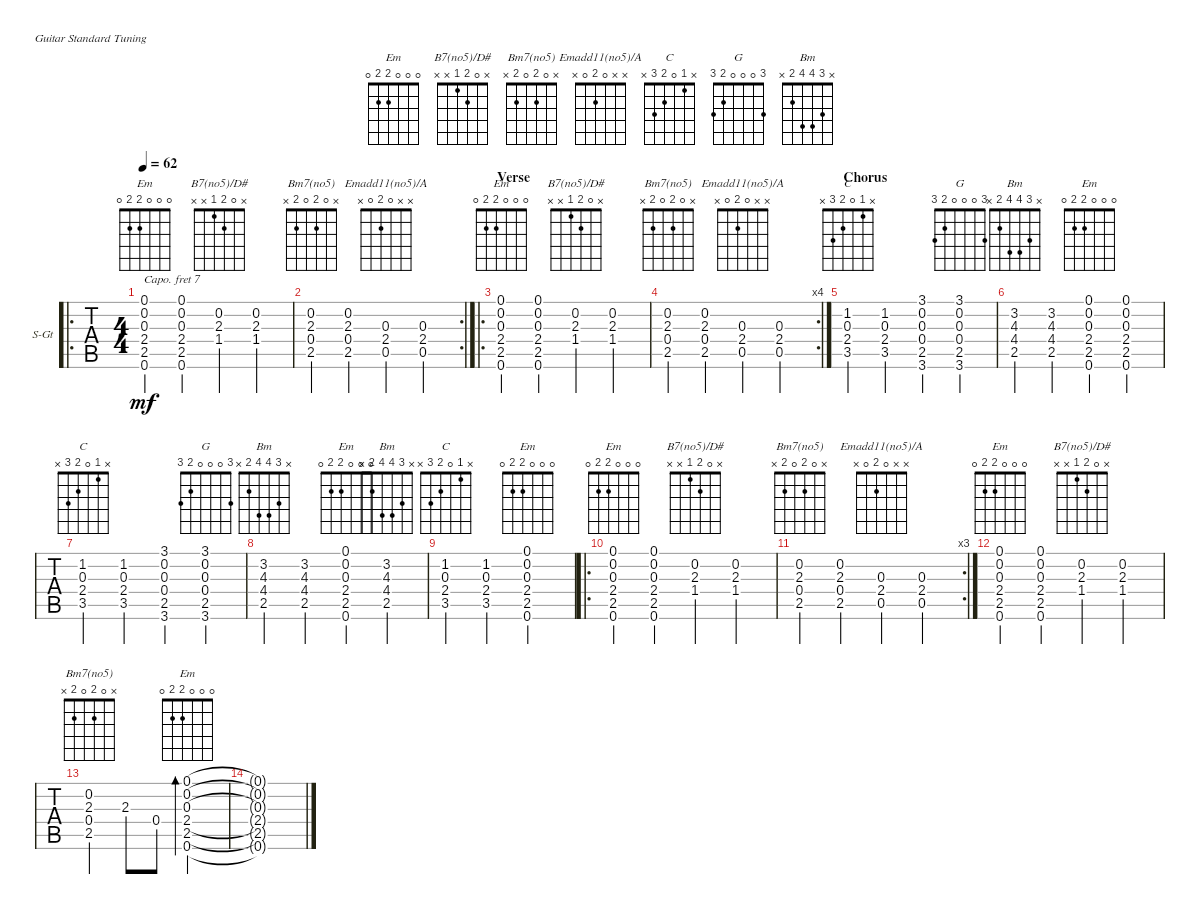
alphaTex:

\defaultSystemsLayout 4
\bracketExtendMode groupsimilarinstruments
\firstSystemTrackNameOrientation horizontal
\otherSystemsTrackNameOrientation horizontal
\chordDiagramsInScore
\track ("Guitar" "S-Gt") {instrument acousticguitarsteel}
\staff {tabs}
\capo 7
\tuning (E4 B3 G3 D3 A2 E2)
\chord ("Em" 0 0 0 2 2 0)
\chord ("B7(no5)/D#" x 0 2 1 x x)
\chord ("Bm7(no5)" x 0 2 0 2 x)
\chord ("Emadd11(no5)/A" x x 0 2 0 x)
\chord ("C" x 1 0 2 3 x)
\chord ("G" 3 0 0 0 2 3)
\chord ("Bm" x 3 4 4 2 x)
\ro
\ts (4 4)
\tempo 62
\clef g2
\ks c
(0.6 2.5 2.4 0.3 0.2 0.1).4{ch "Em" dy mf} (0.6 2.5 2.4 0.3 0.2 0.1).4 (1.4 2.3 0.2).4{ch "B7(no5)/D#"} (1.4 2.3 0.2).4 |
\rc 2
(2.5 0.4 2.3 0.2).4{ch "Bm7(no5)"} (2.5 0.4 2.3 0.2).4 (0.5 2.4 0.3).4{ch "Emadd11(no5)/A"} (0.5 2.4 0.3).4 |
\ro
\section ("" "Verse")
(0.6 2.5 2.4 0.3 0.2 0.1).4{ch "Em"} (0.6 2.5 2.4 0.3 0.2 0.1).4 (1.4 2.3 0.2).4{ch "B7(no5)/D#"} (1.4 2.3 0.2).4 |
\rc 4
(2.5 0.4 2.3 0.2).4{ch "Bm7(no5)"} (2.5 0.4 2.3 0.2).4 (0.5 2.4 0.3).4{ch "Emadd11(no5)/A"} (0.5 2.4 0.3).4 |
\section ("" "Chorus")
(3.5 2.4 0.3 1.2).4{ch "C"} (3.5 2.4 0.3 1.2).4 (3.6 2.5 0.4 0.3 0.2 3.1).4 (3.6 2.5 0.4 0.3 0.2 3.1).4{ch "G"} |
(2.5 4.4 4.3 3.2).4{ch "Bm"} (2.5 4.4 4.3 3.2).4 (0.6 2.5 2.4 0.3 0.2 0.1).4{ch "Em"} (0.6 2.5 2.4 0.3 0.2 0.1).4 |
(3.5 2.4 0.3 1.2).4{ch "C"} (3.5 2.4 0.3 1.2).4 (3.6 2.5 0.4 0.3 0.2 3.1).4 (3.6 2.5 0.4 0.3 0.2 3.1).4{ch "G"} |
(2.5 4.4 4.3 3.2).4{ch "Bm"} (2.5 4.4 4.3 3.2).4 (0.6 2.5 2.4 0.3 0.2 0.1).4{ch "Em"} (2.5 4.4 4.3 3.2).4{ch "Bm"} |
(3.5 2.4 0.3 1.2).4{ch "C"} (3.5 2.4 0.3 1.2).4 (0.6 2.5 2.4 0.3 0.2 0.1).2{ch "Em"} |
\ro
(0.6 2.5 2.4 0.3 0.2 0.1).4{ch "Em"} (0.6 2.5 2.4 0.3 0.2 0.1).4 (1.4 2.3 0.2).4{ch "B7(no5)/D#"} (1.4 2.3 0.2).4 |
\rc 3
(2.5 0.4 2.3 0.2).4{ch "Bm7(no5)"} (2.5 0.4 2.3 0.2).4 (0.5 2.4 0.3).4{ch "Emadd11(no5)/A"} (0.5 2.4 0.3).4 |
(0.6 2.5 2.4 0.3 0.2 0.1).4{ch "Em"} (0.6 2.5 2.4 0.3 0.2 0.1).4 (1.4 2.3 0.2).4{ch "B7(no5)/D#"} (1.4 2.3 0.2).4 |
(2.5 0.4 2.3 0.2).4{ch "Bm7(no5)"} 2.3.8 0.4.8 (0.6 2.5 2.4 0.3 0.2 0.1).2{bd 193 ch "Em"} |
(0.6{t} 2.5{t} 2.4{t} 0.3{t} 0.2{t} 0.1{t}).1
